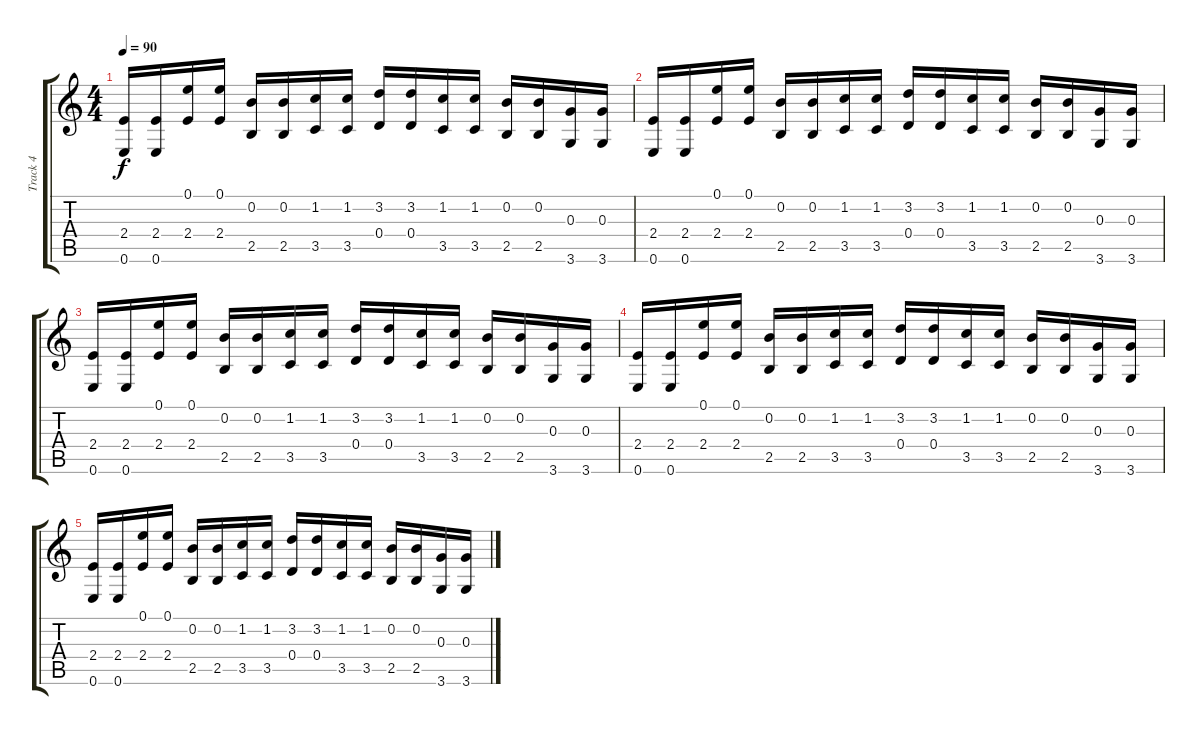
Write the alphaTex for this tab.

\track ("Track 4" "Track 4") {instrument overdrivenguitar}
\staff {score tabs}
\tuning (E4 B3 G3 D3 A2 E2) {hide}
\ts (4 4)
\tempo 90
\clef g2
\ks c
(2.4 0.6).16{dy f} (2.4 0.6).16 (0.1 2.4).16 (0.1 2.4).16 (0.2 2.5).16 (0.2 2.5).16 (1.2 3.5).16 (1.2 3.5).16 (3.2 0.4).16 (3.2 0.4).16 (1.2 3.5).16 (1.2 3.5).16 (0.2 2.5).16 (0.2 2.5).16 (0.3 3.6).16 (0.3 3.6).16 |
(2.4 0.6).16 (2.4 0.6).16 (0.1 2.4).16 (0.1 2.4).16 (0.2 2.5).16 (0.2 2.5).16 (1.2 3.5).16 (1.2 3.5).16 (3.2 0.4).16 (3.2 0.4).16 (1.2 3.5).16 (1.2 3.5).16 (0.2 2.5).16 (0.2 2.5).16 (0.3 3.6).16 (0.3 3.6).16 |
(2.4 0.6).16 (2.4 0.6).16 (0.1 2.4).16 (0.1 2.4).16 (0.2 2.5).16 (0.2 2.5).16 (1.2 3.5).16 (1.2 3.5).16 (3.2 0.4).16 (3.2 0.4).16 (1.2 3.5).16 (1.2 3.5).16 (0.2 2.5).16 (0.2 2.5).16 (0.3 3.6).16 (0.3 3.6).16 |
(2.4 0.6).16 (2.4 0.6).16 (0.1 2.4).16 (0.1 2.4).16 (0.2 2.5).16 (0.2 2.5).16 (1.2 3.5).16 (1.2 3.5).16 (3.2 0.4).16 (3.2 0.4).16 (1.2 3.5).16 (1.2 3.5).16 (0.2 2.5).16 (0.2 2.5).16 (0.3 3.6).16 (0.3 3.6).16 |
(2.4 0.6).16 (2.4 0.6).16 (0.1 2.4).16 (0.1 2.4).16 (0.2 2.5).16 (0.2 2.5).16 (1.2 3.5).16 (1.2 3.5).16 (3.2 0.4).16 (3.2 0.4).16 (1.2 3.5).16 (1.2 3.5).16 (0.2 2.5).16 (0.2 2.5).16 (0.3 3.6).16 (0.3 3.6).16
